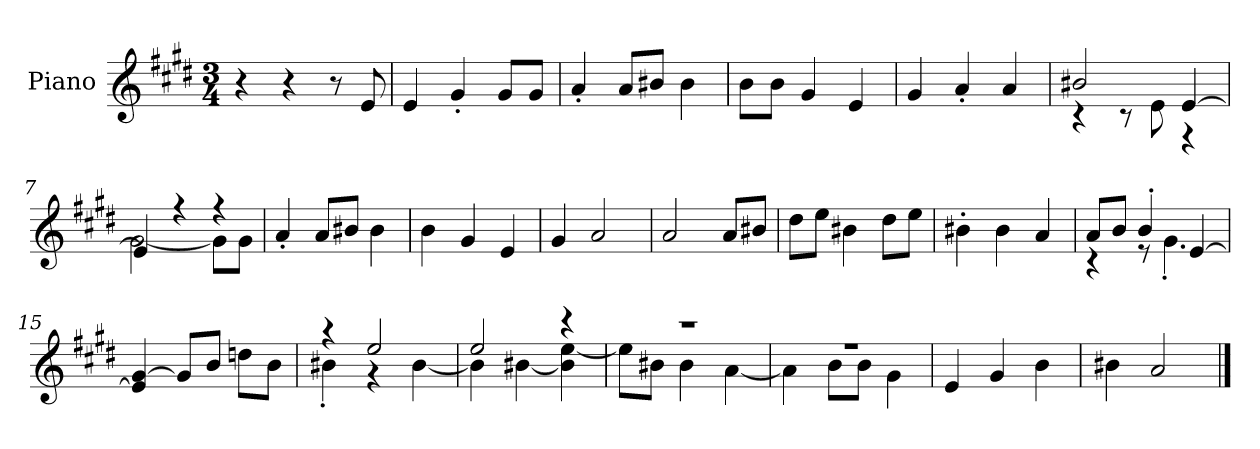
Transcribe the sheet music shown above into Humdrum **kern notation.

**kern
*part1
*staff1
*I"Piano
*I'P-no
*clefG2
*k[f#c#g#d#]
*M3/4
*MM175
=1
4r
4r
8r
8e/
=2
4e/
4g#'/
8g#/L
8g#/J
=3
4a'/
8a/L
8b#X/J
4b#\
=4
8b\L
8b\J
4g#/
4e/
=5
4g#/
4a'/
4a/
=6
*^
2b#X/	4r
.	8r
.	8e\
[4e/	4r
=7	=7
4e/]	[2g#\
4r	.
4r	8g#\L]
.	8g#\J
*v	*v
=8
4a'/
8a/L
8b#X/J
4b#\
!!LO:LB:g=z
=9
4b\
4g#/
4e/
=10
4g#/
2a/
=11
2a/
8a/L
8b#X/J
=12
8dd#\L
8ee\J
4b#X\
8dd#\L
8ee\J
=13
4b#X'\
4b#\
4a/
=14
*^
8a/L	4r
8b/J	.
4b'/	8r
.	4.g#'\
[4e/	.
*v	*v
=15
4e/] [4g#/
8g#/L]
8b/J
8ddn\L
8b\J
=16
*^
4r	4b#X'\
2ee/	4r
.	[4b#\
!!LO:LB:g=z	!!
=17	=17
2ee/	4b#\]
.	[4b#X\
4r	4b#\] [4ee\
=18	=18
2.r	8ee\L]
.	8b#X\J
.	4b#\
.	[4a\
=19	=19
2.r	4a\]
.	8b\L
.	8b\J
.	4g#\
*v	*v
=20
4e/
4g#/
4b\
=21
4b#X\
2a/
==
*-
